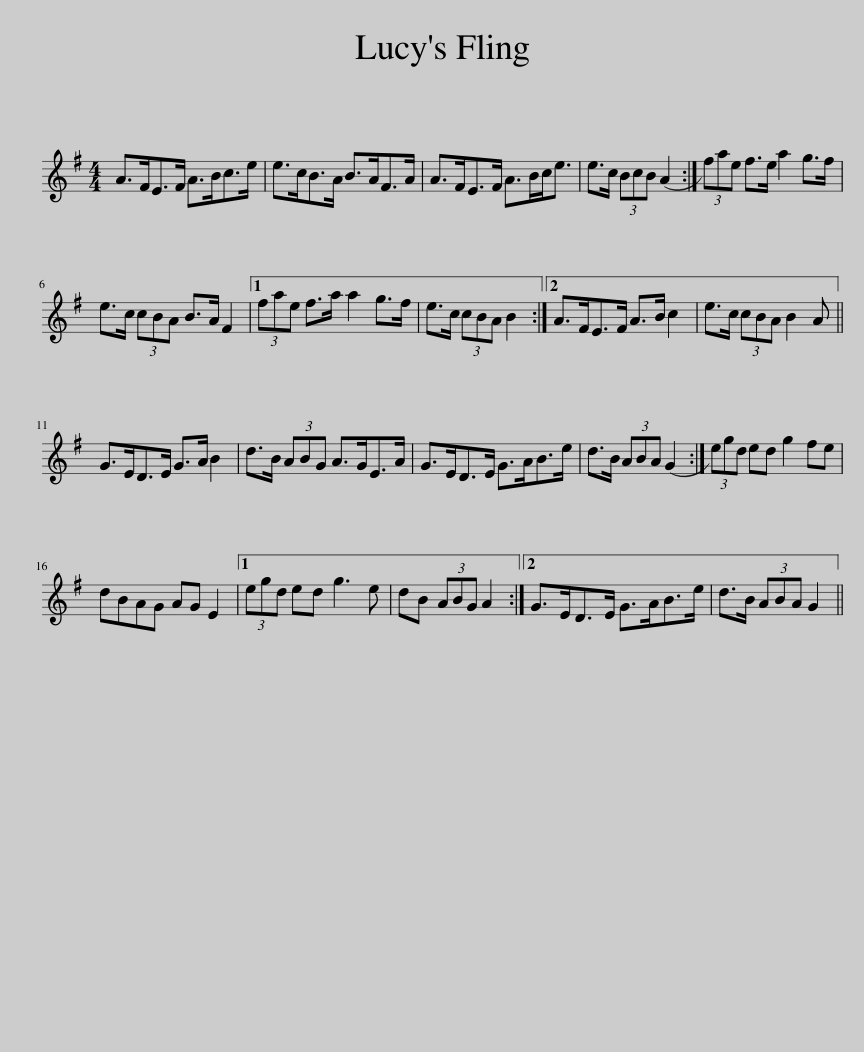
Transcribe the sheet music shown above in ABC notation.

X:1
L:1/8
M:4/4
I:linebreak $
K:G
V:1 treble
V:1
 A>FE>F A>Bc>e | e>cB>A B>AF>A | A>FE>F A>Bc<e | e>c (3BcB (A2 :| (3f)ae f>e a2 g>f |$ %5
 e>c (3cBA B>A F2 |1 (3fae f>a a2 g>f | e>c (3cBA B2 :|2 A>FE>F A>B c2 | e>c (3cBA B2 A ||$ %10
 G>ED>E G>A B2 | d>B (3ABG A>GE>A | G>ED>E G>AB>e | d>B (3ABA (G2 :| (3e)gd ed g2 fe |$ %15
 dBAG AG E2 |1 (3egd ed g3 e | dB (3ABG A2 :|2 G>ED>E G>AB>e | d>B (3ABA G2 || %20
